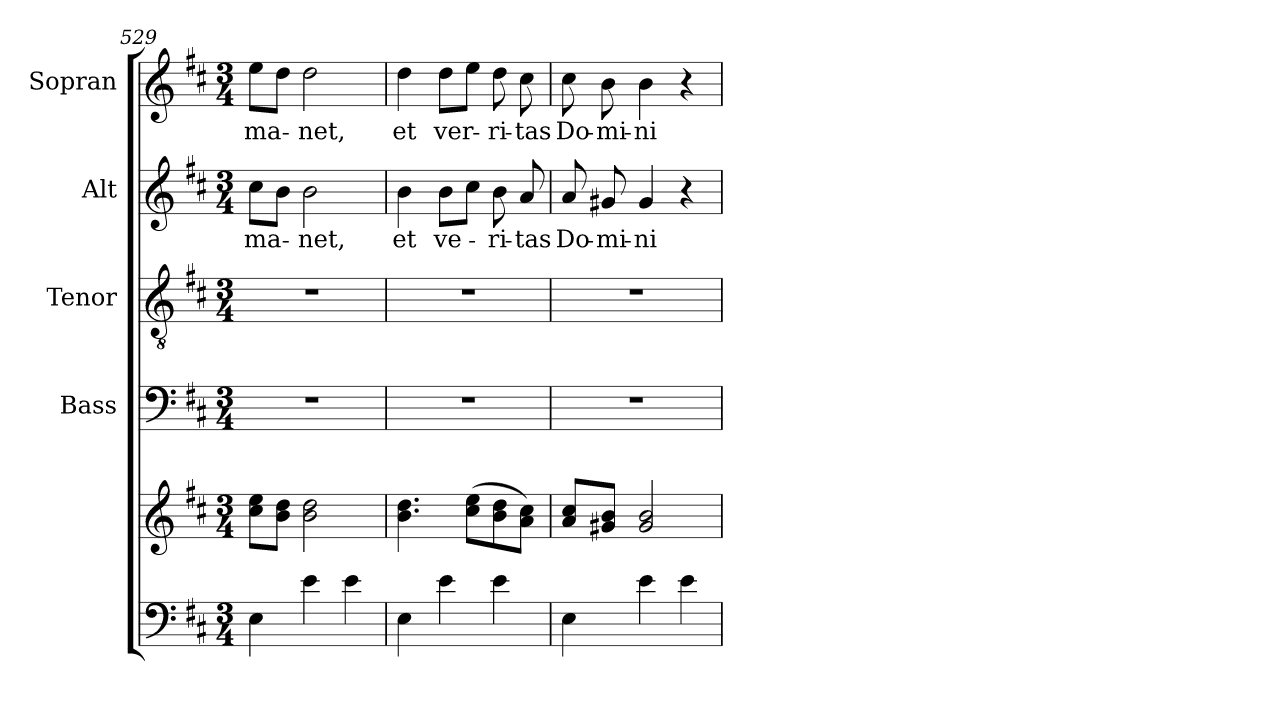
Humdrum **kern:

**kern	**kern	**kern	**kern	**kern	**text	**kern	**text
*part5	*part5	*part4	*part3	*part2	*part2	*part1	*part1
*staff6	*staff5	*staff4	*staff3	*staff2	*staff2	*staff1	*staff1
*	*	*I"Bass	*I"Tenor	*I"Alt	*	*I"Sopran	*
*	*	*I'B.	*I'T.	*I'A.	*	*I'S.	*
*clefF4	*clefG2	*clefF4	*clefGv2	*clefG2	*	*clefG2	*
*k[f#c#]	*k[f#c#]	*k[f#c#]	*k[f#c#]	*k[f#c#]	*	*k[f#c#]	*
*D:	*D:	*D:	*D:	*D:	*	*D:	*
*M3/4	*M3/4	*M3/4	*M3/4	*M3/4	*	*M3/4	*
=529	=529	=529	=529	=529	=529	=529	=529
!	!	!	!	!	!LO:LY:b	!	!LO:LY:b
4E\	8cc#\ 8ee\L	2.r	2.r	8cc#\L	ma-	8ee\L	ma-
.	8b\ 8dd\J	.	.	8b\J	.	8dd\J	.
!	!	!	!	!	!LO:LY:b	!	!LO:LY:b
4e\	2b\ 2dd\	.	.	2b\	-net,	2dd\	-net,
4e\	.	.	.	.	.	.	.
=530	=530	=530	=530	=530	=530	=530	=530
!	!	!	!	!	!LO:LY:b	!	!LO:LY:b
4E\	4.b\ 4.dd\	2.r	2.r	4b\	et	4dd\	et
!	!	!	!	!	!LO:LY:b	!	!LO:LY:b
4e\	.	.	.	8b\L	ve-	8dd\L	ver-
.	(>8cc#\ 8ee\L	.	.	8cc#\J	.	8ee\J	.
!	!	!	!	!	!LO:LY:b	!	!LO:LY:b
4e\	8b\ 8dd\	.	.	8b\	-ri-	8dd\	-ri-
!	!	!	!	!	!LO:LY:b	!	!LO:LY:b
.	8a\ 8cc#\J)	.	.	8a/	-tas	8cc#\	-tas
=531	=531	=531	=531	=531	=531	=531	=531
!	!	!	!	!	!LO:LY:b	!	!LO:LY:b
4E\	8a/ 8cc#/L	2.r	2.r	8a/	Do-	8cc#\	Do-
!	!	!	!	!	!LO:LY:b	!	!LO:LY:b
.	8g#X/ 8b/J	.	.	8g#X/	-mi-	8b\	-mi-
!	!	!	!	!	!LO:LY:b	!	!LO:LY:b
4e\	2g#/ 2b/	.	.	4g#/	-ni	4b\	-ni
4e\	.	.	.	4r	.	4r	.
=	=	=	=	=	=	=	=
*-	*-	*-	*-	*-	*-	*-	*-
